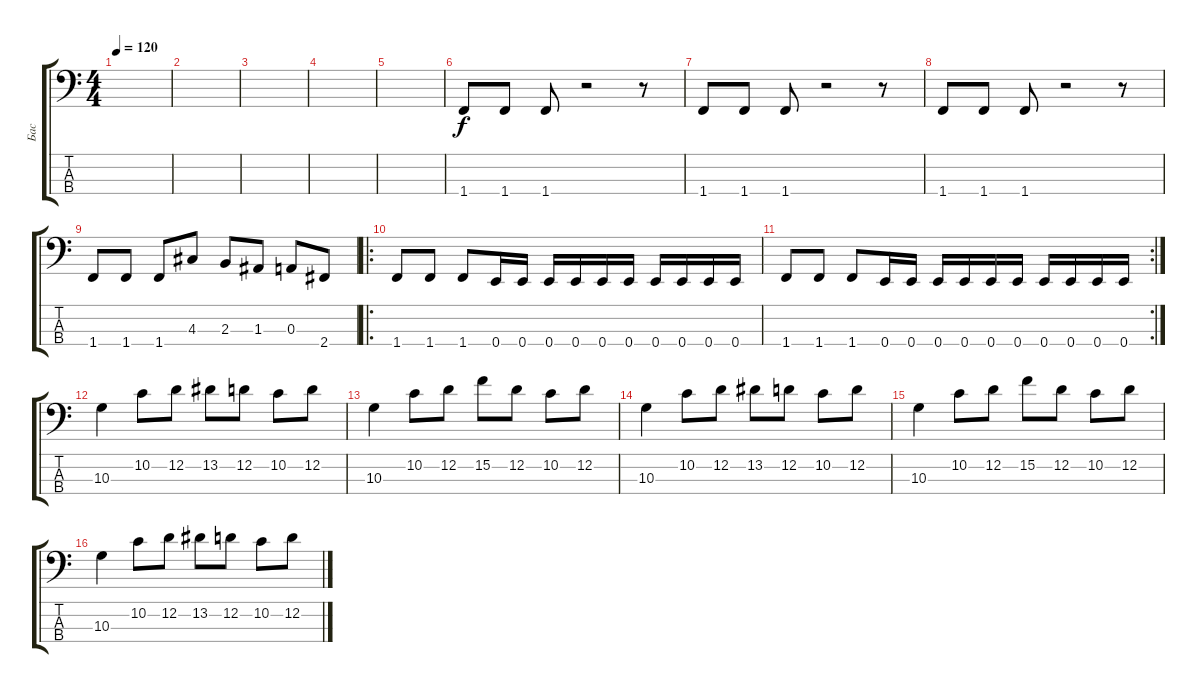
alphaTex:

\track ("Бас" "Бас") {instrument electricbasspick}
\staff {score tabs}
\tuning (G2 D2 A1 E1) {hide}
\ts (4 4)
\tempo 120
\clef f4
\ks c
|
|
|
|
|
1.4.8 1.4.8 1.4.8 r.2 r.8 |
1.4.8 1.4.8 1.4.8 r.2 r.8 |
1.4.8 1.4.8 1.4.8 r.2 r.8 |
1.4.8 1.4.8 1.4.8 4.3.8 2.3.8 1.3.8 0.3.8 2.4.8 |
\ro
1.4.8 1.4.8 1.4.8 0.4.16 0.4.16 0.4.16 0.4.16 0.4.16 0.4.16 0.4.16 0.4.16 0.4.16 0.4.16 |
\rc 2
1.4.8 1.4.8 1.4.8 0.4.16 0.4.16 0.4.16 0.4.16 0.4.16 0.4.16 0.4.16 0.4.16 0.4.16 0.4.16 |
10.3.4 10.2.8 12.2.8 13.2.8 12.2.8 10.2.8 12.2.8 |
10.3.4 10.2.8 12.2.8 15.2.8 12.2.8 10.2.8 12.2.8 |
10.3.4 10.2.8 12.2.8 13.2.8 12.2.8 10.2.8 12.2.8 |
10.3.4 10.2.8 12.2.8 15.2.8 12.2.8 10.2.8 12.2.8 |
10.3.4 10.2.8 12.2.8 13.2.8 12.2.8 10.2.8 12.2.8
